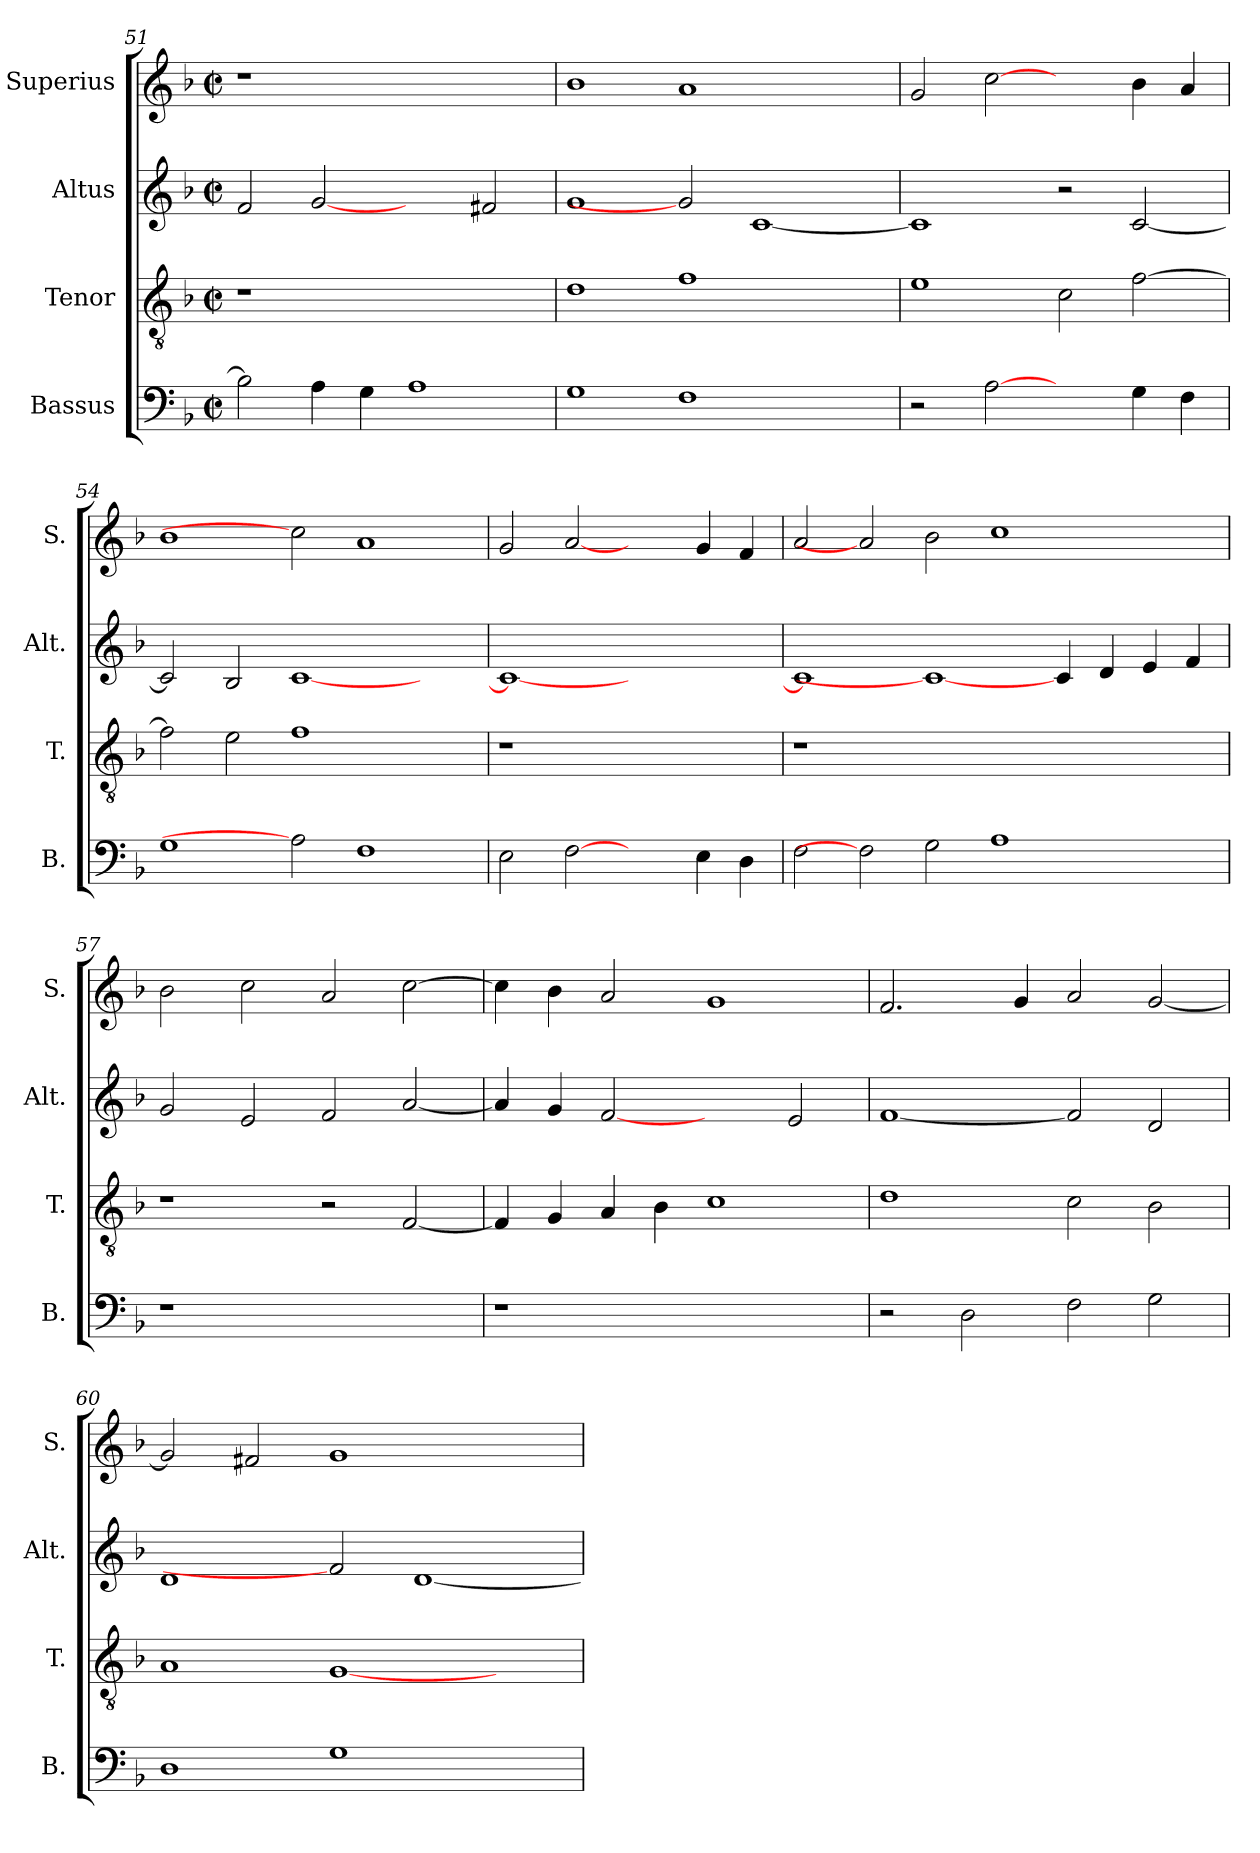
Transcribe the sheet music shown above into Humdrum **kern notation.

**kern	**kern	**kern	**kern
*part4	*part3	*part2	*part1
*staff4	*staff3	*staff2	*staff1
*I"Bassus	*I"Tenor	*I"Altus	*I"Superius
*I'B.	*I'T.	*I'Alt.	*I'S.
*clefF4	*clefGv2	*clefG2	*clefG2
*	*ITrd7c12	*	*
*k[b-]	*k[b-]	*k[b-]	*k[b-]
*F:	*F:	*F:	*F:
*M2/2	*M2/2	*M2/2	*M2/2
*met(c|)	*met(c|)	*met(c|)	*met(c|)
=51	=51	=51	=51
!	!LO:N:vis=1	!	!LO:N:vis=1
2B-i\]	1r	2fi/	1r
4Ai\	.	[2gi	.
4Gi\	.	.	.
1Ai	1ryy	2ryy	1ryy
.	.	2f#Xi/	.
=52	=52	=52	=52
1Gi	1Di	1gi	1b-i
1Fi	1Fi	2gi]	1ai
.	.	[<1ci	.
2ryy	2ryy	.	2ryy
=53	=53	=53	=53
2r	1Ei	1ci]	2gi/
[2Ai	.	.	[2cci
2ryy	2Ci\	2r	2ryy
4Gi\	[>2Fi\	[<2ci/	4b-i\
4Fi\	.	.	4ai/
!!LO:PB:g=z
=54	=54	=54	=54
1Gi	2Fi\]	2ci/]	1b-i
.	2Ei\	2B-i/	.
2Ai]	1Fi	[<1ci	2cci]
1Fi	.	.	1ai
.	2ryy	2ryy	.
=55	=55	=55	=55
!	!LO:N:vis=1	!	!
2Ei\	1r	1ci_<	2gi/
[2Fi	.	.	[2ai
2ryy	1ryy	1ryy	2ryy
4Ei\	.	.	4gi/
4Di\	.	.	4fi/
=56	=56	=56	=56
!	!LO:N:vis=1	!	!
2Fi\	1r	1ci]	2ai/
2Fi]	.	.	2ai]
2Gi\	0ryy	1ci_	2b-i\
1Ai	.	.	1cci
.	.	4ci/	.
.	.	4di/	.
2ryy	.	4ei/	2ryy
.	.	4fi/	.
=57	=57	=57	=57
!LO:N:vis=1	!	!	!
1r	1r	2gi/	2b-i\
.	.	2ei/	2cci\
1ryy	2r	2fi/	2ai/
.	[<2FFi/	[<2ai/	[>2cci\
=58	=58	=58	=58
!LO:N:vis=1	!	!	!
1r	4FFi/]	4ai/]	4cci\]
.	4GGi/	4gi/	4b-i\
.	4AAi/	[2fi	2ai/
.	4BB-i\	.	.
1ryy	1Ci	2ryy	1gi
.	.	2ei/	.
!!LO:LB:g=z
=59	=59	=59	=59
2r	1Di	[1fi	2.fi/
2Di\	.	.	.
.	.	.	4gi/
2Fi\	2Ci\	2fi]	2ai/
2Gi\	2BB-i\	2di/	[<2gi/
=60	=60	=60	=60
1Di	1AAi	1di	2gi/]
.	.	.	2f#Xi/
1Gi	[<1GGi	2fi]	1gi
.	.	[<1di	.
2ryy	2ryy	.	2ryy
=	=	=	=
*-	*-	*-	*-
